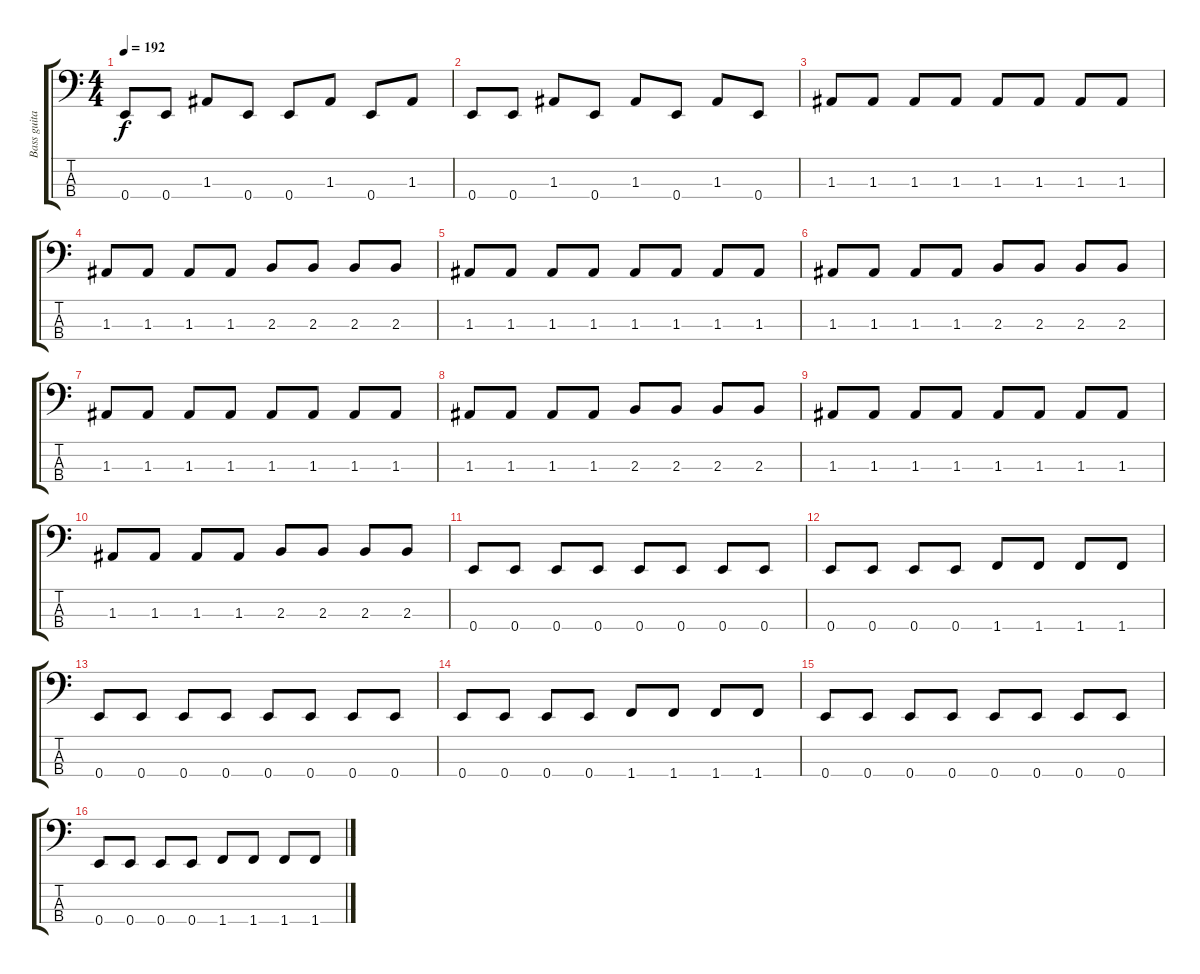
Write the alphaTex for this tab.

\track ("Bass guitar" "Bass guita") {instrument electricbassfinger}
\staff {score tabs}
\tuning (G2 D2 A1 E1) {hide}
\ts (4 4)
\tempo 192
\clef f4
\ks c
0.4.8{dy f} 0.4.8 1.3.8 0.4.8 0.4.8 1.3.8 0.4.8 1.3.8 |
0.4.8 0.4.8 1.3.8 0.4.8 1.3.8 0.4.8 1.3.8 0.4.8 |
1.3.8 1.3.8 1.3.8 1.3.8 1.3.8 1.3.8 1.3.8 1.3.8 |
1.3.8 1.3.8 1.3.8 1.3.8 2.3.8 2.3.8 2.3.8 2.3.8 |
1.3.8 1.3.8 1.3.8 1.3.8 1.3.8 1.3.8 1.3.8 1.3.8 |
1.3.8 1.3.8 1.3.8 1.3.8 2.3.8 2.3.8 2.3.8 2.3.8 |
1.3.8 1.3.8 1.3.8 1.3.8 1.3.8 1.3.8 1.3.8 1.3.8 |
1.3.8 1.3.8 1.3.8 1.3.8 2.3.8 2.3.8 2.3.8 2.3.8 |
1.3.8 1.3.8 1.3.8 1.3.8 1.3.8 1.3.8 1.3.8 1.3.8 |
1.3.8 1.3.8 1.3.8 1.3.8 2.3.8 2.3.8 2.3.8 2.3.8 |
0.4.8 0.4.8 0.4.8 0.4.8 0.4.8 0.4.8 0.4.8 0.4.8 |
0.4.8 0.4.8 0.4.8 0.4.8 1.4.8 1.4.8 1.4.8 1.4.8 |
0.4.8 0.4.8 0.4.8 0.4.8 0.4.8 0.4.8 0.4.8 0.4.8 |
0.4.8 0.4.8 0.4.8 0.4.8 1.4.8 1.4.8 1.4.8 1.4.8 |
0.4.8 0.4.8 0.4.8 0.4.8 0.4.8 0.4.8 0.4.8 0.4.8 |
0.4.8 0.4.8 0.4.8 0.4.8 1.4.8 1.4.8 1.4.8 1.4.8
